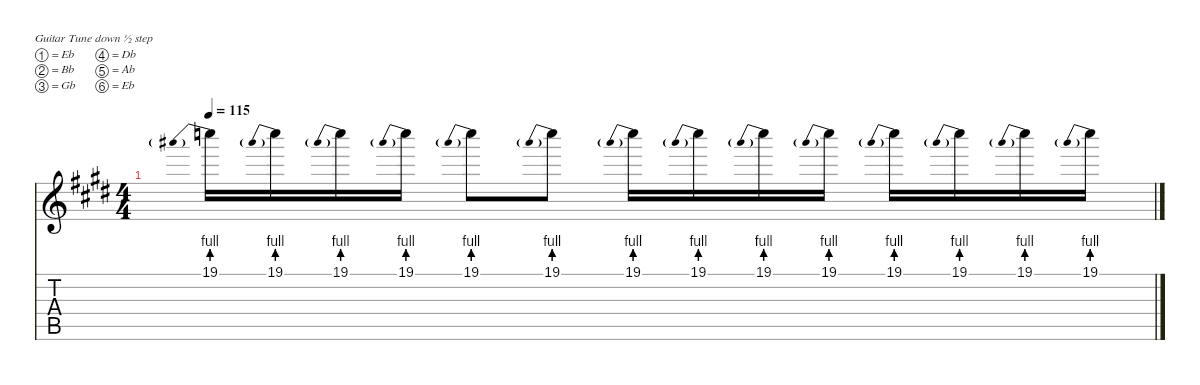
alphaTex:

\defaultSystemsLayout 4
\hideDynamics
\bracketExtendMode nobrackets
\singleTrackTrackNamePolicy hidden
\multiTrackTrackNamePolicy hidden
\otherSystemsTrackNameOrientation horizontal
\track ("Guitar 2-hid" "od.guit.") {defaultSystemsLayout 4 mute instrument overdrivenguitar}
\staff {score tabs}
\tuning (Eb4 Bb3 Gb3 Db3 Ab2 Eb2)
\ts (4 4)
\tempo 115
\clef g2
\ks c#minor
19.1{be (prebend 0 4 60 4)}.16{dy f} 19.1{be (prebend 0 4 60 4)}.16 19.1{be (prebend 0 4 60 4)}.16 19.1{be (prebend 0 4 60 4)}.16 19.1{be (prebend 0 4 60 4)}.8 19.1{be (prebend 0 4 60 4)}.8 19.1{be (prebend 0 4 60 4)}.16 19.1{be (prebend 0 4 60 4)}.16 19.1{be (prebend 0 4 60 4)}.16 19.1{be (prebend 0 4 60 4)}.16 19.1{be (prebend 0 4 60 4)}.16 19.1{be (prebend 0 4 60 4)}.16 19.1{be (prebend 0 4 60 4)}.16 19.1{be (prebend 0 4 60 4)}.16
